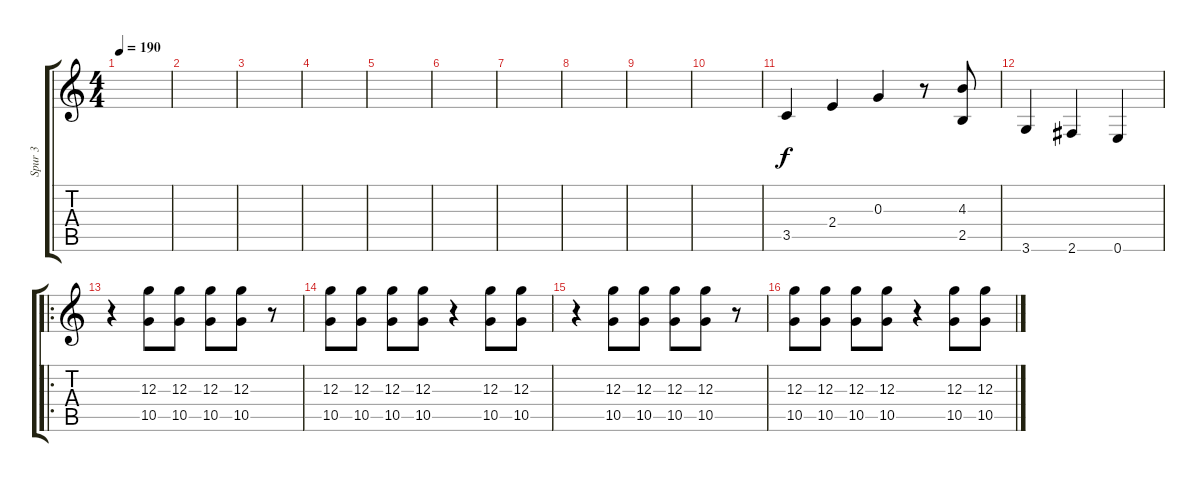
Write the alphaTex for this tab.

\track ("Spur 3" "Spur 3") {instrument distortionguitar}
\staff {score tabs}
\tuning (E4 B3 G3 D3 A2 E2) {hide}
\ts (4 4)
\tempo 190
\clef g2
\ks c
|
|
|
|
|
|
|
|
|
|
3.5.4 2.4.4 0.3.4 r.8 (4.3 2.5).8 |
3.6.4 2.6.4 0.6.4 |
\ro
r.4 (12.3 10.5).8 (12.3 10.5).8 (12.3 10.5).8 (12.3 10.5).8 r.8 |
(12.3 10.5).8 (12.3 10.5).8 (12.3 10.5).8 (12.3 10.5).8 r.4 (12.3 10.5).8 (12.3 10.5).8 |
r.4 (12.3 10.5).8 (12.3 10.5).8 (12.3 10.5).8 (12.3 10.5).8 r.8 |
(12.3 10.5).8 (12.3 10.5).8 (12.3 10.5).8 (12.3 10.5).8 r.4 (12.3 10.5).8 (12.3 10.5).8
